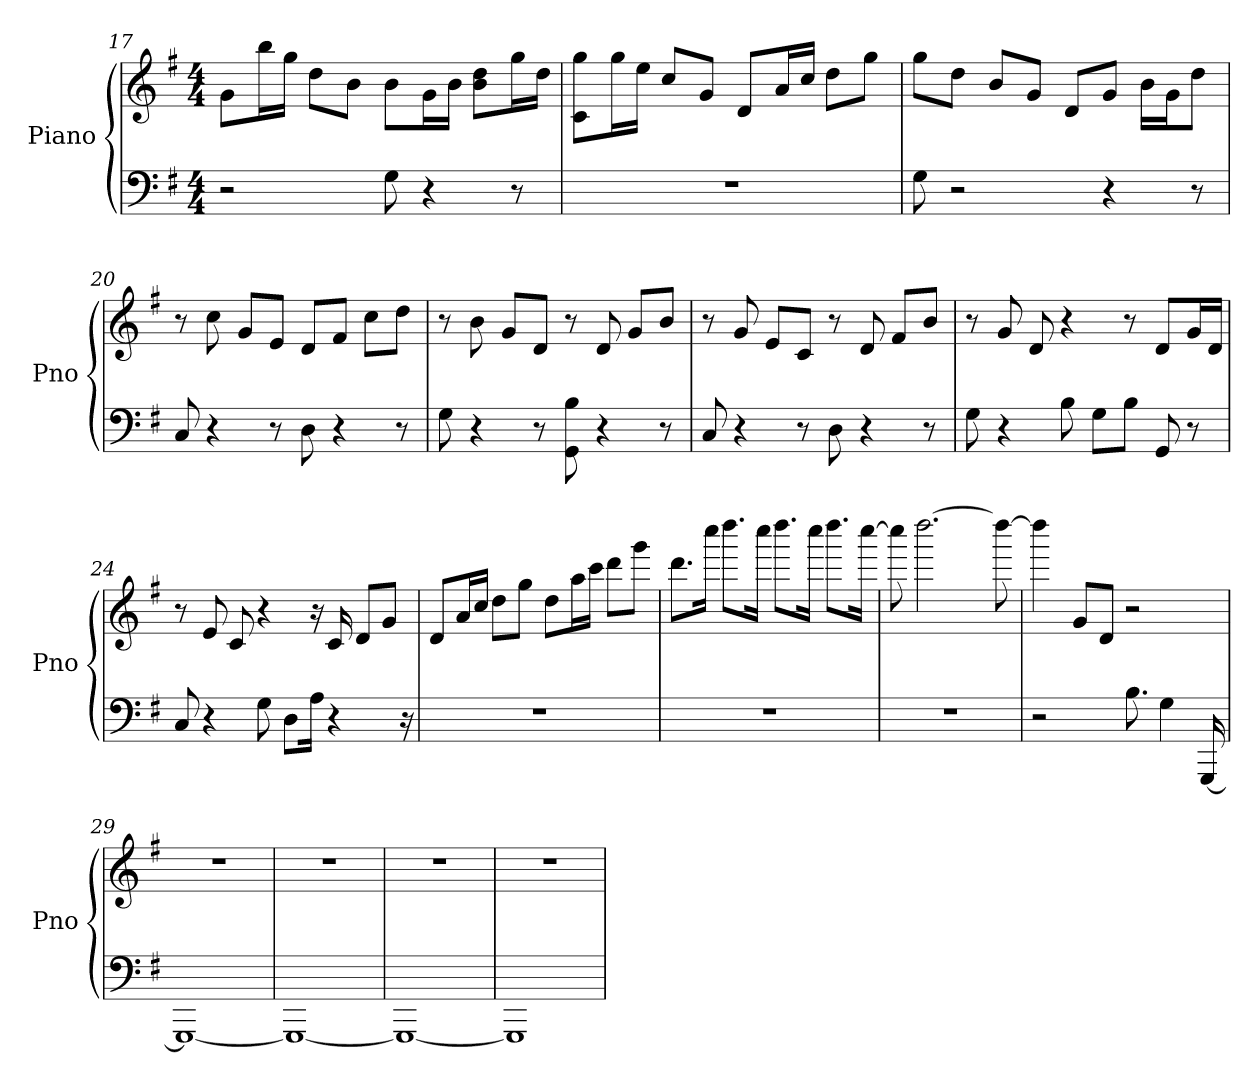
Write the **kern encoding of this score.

**kern	**kern
*part1	*part1
*staff2	*staff1
*I"Piano	*
*I'Pno	*
*clefF4	*clefG2
*k[f#]	*k[f#]
*G:	*G:
*M4/4	*M4/4
=17	=17
2r	8g\L
.	16bb\L
.	16gg\JJ
.	8dd\L
.	8b\J
8G	8b\L
4r	16g\L
.	16b\JJ
.	8b\ 8dd\L
8r	16gg\L
.	16dd\JJ
=18	=18
1r	8gg\ 8c\L
.	16gg\L
.	16ee\JJ
.	8cc/L
.	8g/J
.	8d/L
.	16a/L
.	16cc/JJ
.	8dd\L
.	8gg\J
=19	=19
8G	8gg\L
2r	8dd\J
.	8b/L
.	8g/J
.	8d/L
4r	8g/J
.	16b\LL
.	16g\J
8r	8dd\J
=20	=20
8C	8r
4r	8cc
.	8g/L
8r	8e/J
8D	8d/L
4r	8f#/J
.	8cc\L
8r	8dd\J
=21	=21
8G	8r
4r	8b
.	8g/L
8r	8d/J
8B 8GG	8r
4r	8d
.	8g/L
8r	8b/J
=22	=22
8C	8r
4r	8g
.	8e/L
8r	8c/J
8D	8r
4r	8d
.	8f#/L
8r	8b/J
=23	=23
8G	8r
4r	8g
.	8d
8B	4r
8G\L	.
8B\J	8r
8GG	8d/L
8r	16g/L
.	16d/JJ
=24	=24
8C	8r
4r	8e
.	8c
8G	4r
8D\L	.
16A\Jk	16r
4r	16c
.	8d/L
.	8g/J
16r	.
=25	=25
1r	8d/L
.	16a/L
.	16cc/JJ
.	8dd\L
.	8gg\J
.	8dd\L
.	16aa\L
.	16ccc\JJ
.	8ddd\L
.	8ggg\J
=26	=26
1r	8.ddd\L
.	16cccc\Jk
.	8.dddd\L
.	16cccc\Jk
.	8.dddd\L
.	16cccc\Jk
.	8.dddd\L
.	[16cccc\Jk
=27	=27
1r	8cccc]
.	[2.dddd
.	8dddd_
=28	=28
2r	4dddd]
.	8g/L
.	8d/J
8.B	2r
4G	.
[16GGG	.
=29	=29
1GGG_	1r
=30	=30
1GGG_	1r
=31	=31
1GGG_	1r
=32	=32
1GGG]	1r
=	=
*-	*-
